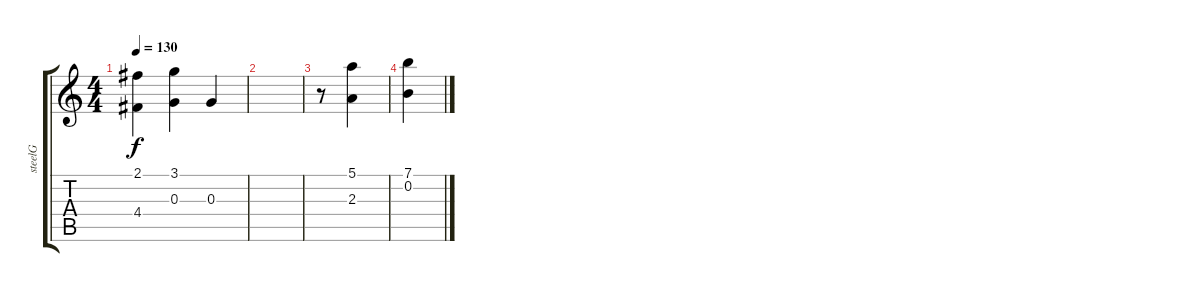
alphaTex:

\track ("steelG" "steelG") {instrument acousticguitarsteel}
\staff {score tabs}
\tuning (E4 B3 G3 D3 A2 E2) {hide}
\ts (4 4)
\tempo 130
\clef g2
\ks c
(2.1 4.4).4{dy f} (3.1 0.3).4 0.3.4 |
|
r.8 (5.1 2.3).4 |
(7.1 0.2).4
